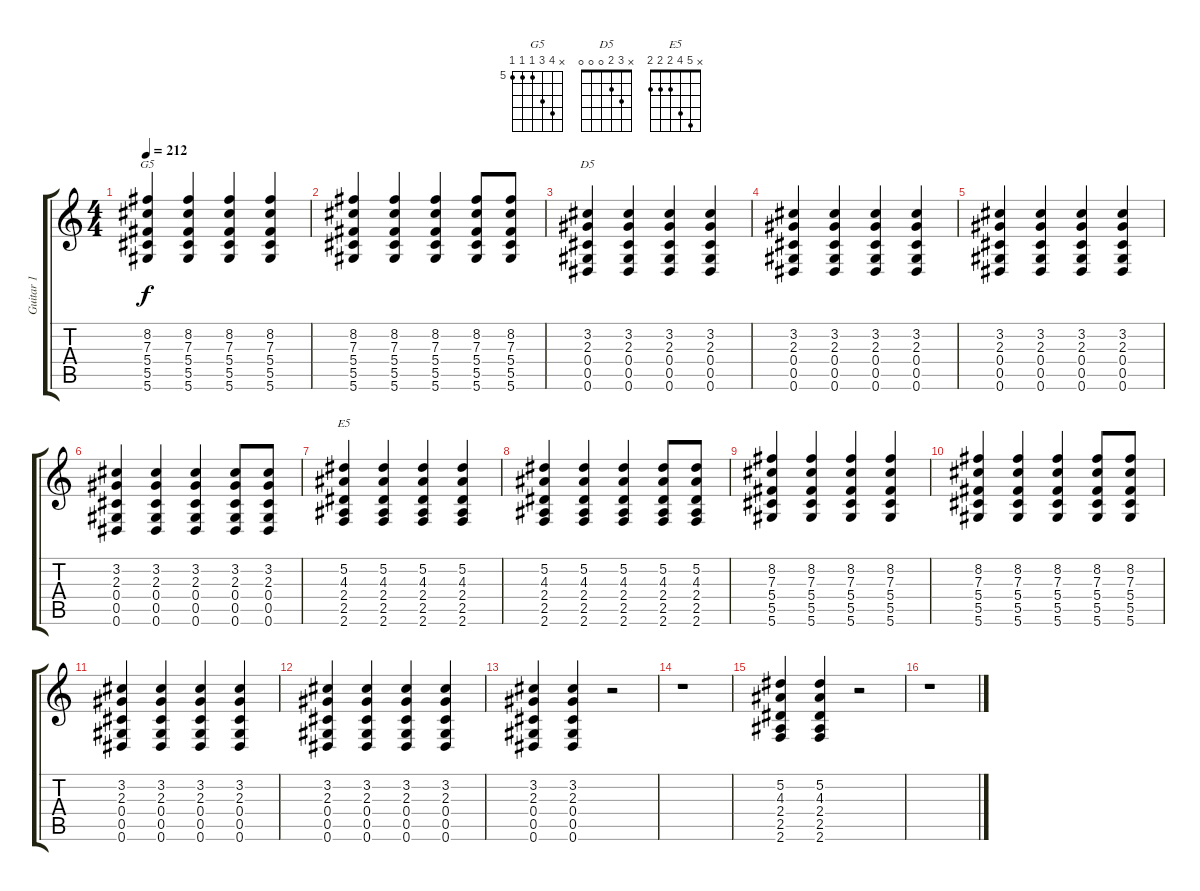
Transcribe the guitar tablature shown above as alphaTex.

\track ("Guitar 1" "Guitar 1") {instrument distortionguitar}
\staff {score tabs}
\tuning (Db4 Bb3 Gb3 Db3 Ab2 Eb2) {hide}
\chord ("G5" x 8 7 5 5 5) {firstfret 5}
\chord ("D5" x 3 2 0 0 0)
\chord ("E5" x 5 4 2 2 2)
\ts (4 4)
\tempo 212
\clef g2
\ks c
(8.2 7.3 5.4 5.5 5.6).4{ch "G5" dy f} (8.2 7.3 5.4 5.5 5.6).4 (8.2 7.3 5.4 5.5 5.6).4 (8.2 7.3 5.4 5.5 5.6).4 |
(8.2 7.3 5.4 5.5 5.6).4 (8.2 7.3 5.4 5.5 5.6).4 (8.2 7.3 5.4 5.5 5.6).4 (8.2 7.3 5.4 5.5 5.6).8 (8.2 7.3 5.4 5.5 5.6).8 |
(3.2 2.3 0.4 0.5 0.6).4{ch "D5"} (3.2 2.3 0.4 0.5 0.6).4 (3.2 2.3 0.4 0.5 0.6).4 (3.2 2.3 0.4 0.5 0.6).4 |
(3.2 2.3 0.4 0.5 0.6).4 (3.2 2.3 0.4 0.5 0.6).4 (3.2 2.3 0.4 0.5 0.6).4 (3.2 2.3 0.4 0.5 0.6).4 |
(3.2 2.3 0.4 0.5 0.6).4 (3.2 2.3 0.4 0.5 0.6).4 (3.2 2.3 0.4 0.5 0.6).4 (3.2 2.3 0.4 0.5 0.6).4 |
(3.2 2.3 0.4 0.5 0.6).4 (3.2 2.3 0.4 0.5 0.6).4 (3.2 2.3 0.4 0.5 0.6).4 (3.2 2.3 0.4 0.5 0.6).8 (3.2 2.3 0.4 0.5 0.6).8 |
(5.2 4.3 2.4 2.5 2.6).4{ch "E5"} (5.2 4.3 2.4 2.5 2.6).4 (5.2 4.3 2.4 2.5 2.6).4 (5.2 4.3 2.4 2.5 2.6).4 |
(5.2 4.3 2.4 2.5 2.6).4 (5.2 4.3 2.4 2.5 2.6).4 (5.2 4.3 2.4 2.5 2.6).4 (5.2 4.3 2.4 2.5 2.6).8 (5.2 4.3 2.4 2.5 2.6).8 |
(8.2 7.3 5.4 5.5 5.6).4 (8.2 7.3 5.4 5.5 5.6).4 (8.2 7.3 5.4 5.5 5.6).4 (8.2 7.3 5.4 5.5 5.6).4 |
(8.2 7.3 5.4 5.5 5.6).4 (8.2 7.3 5.4 5.5 5.6).4 (8.2 7.3 5.4 5.5 5.6).4 (8.2 7.3 5.4 5.5 5.6).8 (8.2 7.3 5.4 5.5 5.6).8 |
(3.2 2.3 0.4 0.5 0.6).4 (3.2 2.3 0.4 0.5 0.6).4 (3.2 2.3 0.4 0.5 0.6).4 (3.2 2.3 0.4 0.5 0.6).4 |
(3.2 2.3 0.4 0.5 0.6).4 (3.2 2.3 0.4 0.5 0.6).4 (3.2 2.3 0.4 0.5 0.6).4 (3.2 2.3 0.4 0.5 0.6).4 |
(3.2 2.3 0.4 0.5 0.6).4 (3.2 2.3 0.4 0.5 0.6).4 r.2 |
r.1 |
(5.2 4.3 2.4 2.5 2.6).4 (5.2 4.3 2.4 2.5 2.6).4 r.2 |
r.1
